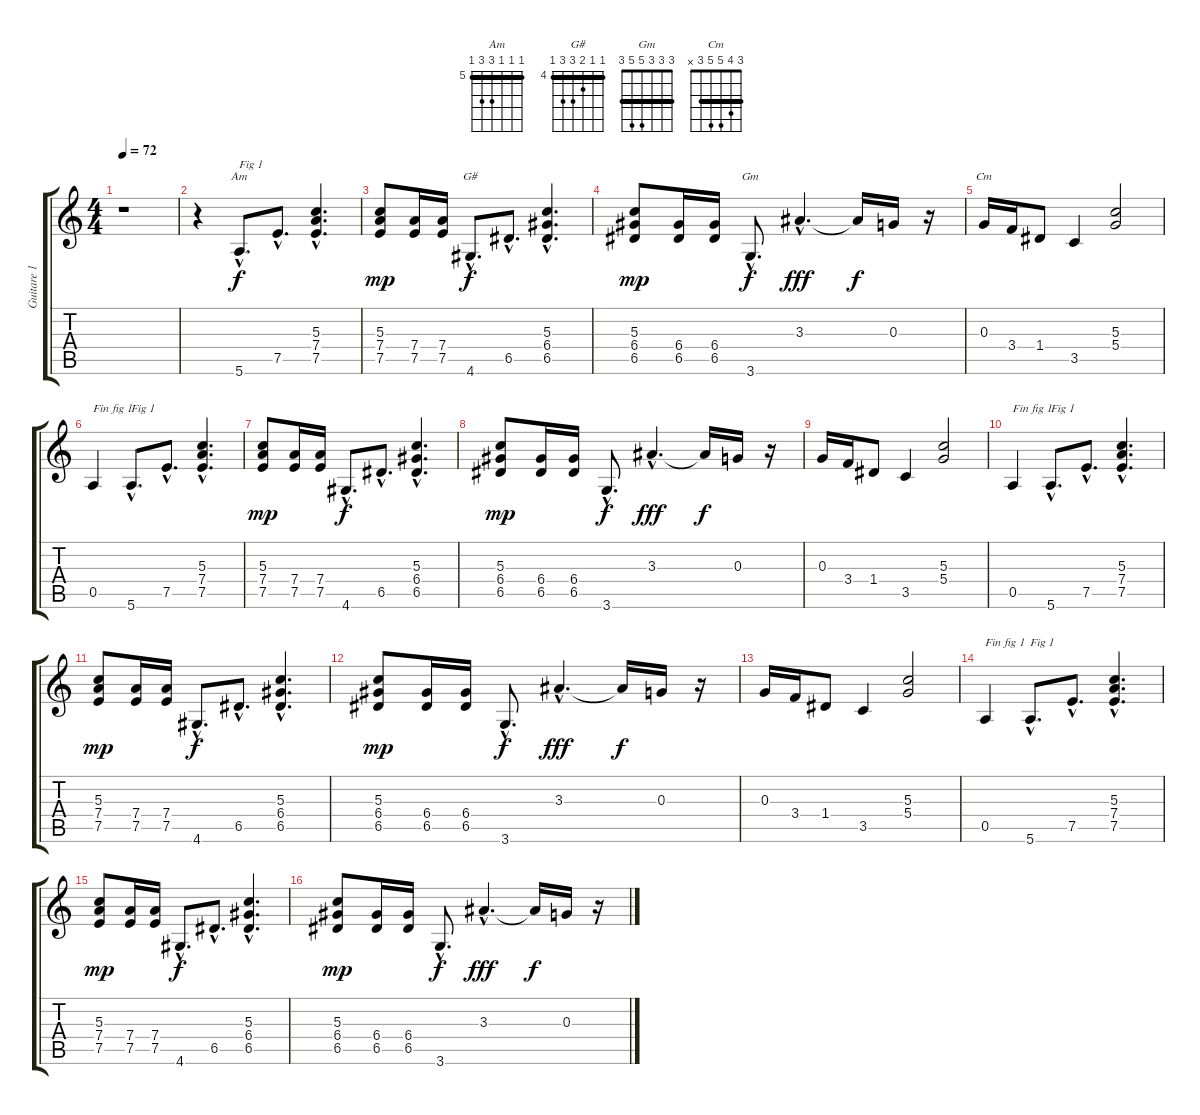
\track ("Guitare 1 delay solo 0.833" "Guitare 1 ") {instrument electricguitarclean}
\staff {score tabs}
\tuning (E4 B3 G3 D3 A2 E2) {hide}
\chord ("Am" 5 5 5 7 7 5) {firstfret 5 barre 5}
\chord ("G#" 4 4 5 6 6 4) {firstfret 4 barre 4}
\chord ("Gm" 3 3 3 5 5 3) {barre 3}
\chord ("Cm" 3 4 5 5 3 x) {barre 3}
\ts (4 4)
\tempo 72
\clef g2
\ks c
r.1{dy f instrument electricguitarclean} |
r.4 5.6{hac}.8{d ch "Am" txt "Fig 1"} 7.5{hac}.8{d} (5.3{hac} 7.4{hac} 7.5{hac}).4{d} |
(5.3 7.4 7.5).8{dy mp} (7.4 7.5).16 (7.4 7.5).16 4.6{hac}.8{d ch "G#" dy f} 6.5{hac}.8{d} (5.3{hac} 6.4{hac} 6.5{hac}).4{d} |
(5.3 6.4 6.5).8{dy mp} (6.4 6.5).16 (6.4 6.5).16 3.6{hac}.8{d ch "Gm" dy f} 3.3{hac}.4{d dy fff} 3.3{t}.16{dy f} 0.3.16 r.16 |
0.3.16{ch "Cm"} 3.4.16 1.4.8 3.5.4 (5.3 5.4).2 |
0.5.4{txt "Fin fig 1"} 5.6{hac}.8{d txt "Fig 1"} 7.5{hac}.8{d} (5.3{hac} 7.4{hac} 7.5{hac}).4{d} |
(5.3 7.4 7.5).8{dy mp} (7.4 7.5).16 (7.4 7.5).16 4.6{hac}.8{d dy f} 6.5{hac}.8{d} (5.3{hac} 6.4{hac} 6.5{hac}).4{d} |
(5.3 6.4 6.5).8{dy mp} (6.4 6.5).16 (6.4 6.5).16 3.6{hac}.8{d dy f} 3.3{hac}.4{d dy fff} 3.3{t}.16{dy f} 0.3.16 r.16 |
0.3.16 3.4.16 1.4.8 3.5.4 (5.3 5.4).2 |
0.5.4{txt "Fin fig 1"} 5.6{hac}.8{d txt "Fig 1"} 7.5{hac}.8{d} (5.3{hac} 7.4{hac} 7.5{hac}).4{d} |
(5.3 7.4 7.5).8{dy mp} (7.4 7.5).16 (7.4 7.5).16 4.6{hac}.8{d dy f} 6.5{hac}.8{d} (5.3{hac} 6.4{hac} 6.5{hac}).4{d} |
(5.3 6.4 6.5).8{dy mp} (6.4 6.5).16 (6.4 6.5).16 3.6{hac}.8{d dy f} 3.3{hac}.4{d dy fff} 3.3{t}.16{dy f} 0.3.16 r.16 |
0.3.16 3.4.16 1.4.8 3.5.4 (5.3 5.4).2 |
0.5.4{txt "Fin fig 1"} 5.6{hac}.8{d txt "Fig 1"} 7.5{hac}.8{d} (5.3{hac} 7.4{hac} 7.5{hac}).4{d} |
(5.3 7.4 7.5).8{dy mp} (7.4 7.5).16 (7.4 7.5).16 4.6{hac}.8{d dy f} 6.5{hac}.8{d} (5.3{hac} 6.4{hac} 6.5{hac}).4{d} |
(5.3 6.4 6.5).8{dy mp} (6.4 6.5).16 (6.4 6.5).16 3.6{hac}.8{d dy f} 3.3{hac}.4{d dy fff} 3.3{t}.16{dy f} 0.3.16 r.16
